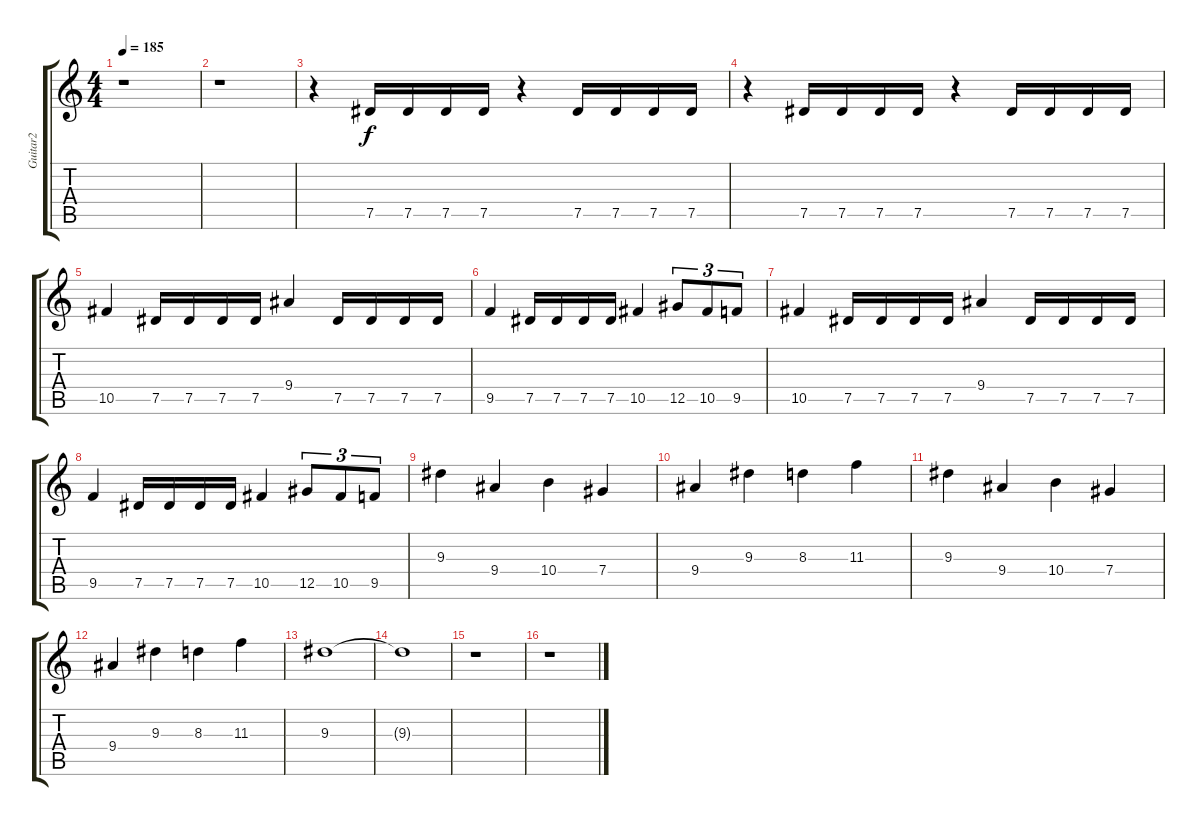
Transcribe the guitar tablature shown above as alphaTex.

\track ("Guitar2" "Guitar2") {instrument distortionguitar}
\staff {score tabs}
\tuning (Eb4 Bb3 Gb3 Db3 Ab2 Eb2) {hide}
\ts (4 4)
\tempo 185
\clef g2
\ks c
r.1{dy f instrument distortionguitar} |
r.1 |
r.4 7.5.16 7.5.16 7.5.16 7.5.16 r.4 7.5.16 7.5.16 7.5.16 7.5.16 |
r.4 7.5.16 7.5.16 7.5.16 7.5.16 r.4 7.5.16 7.5.16 7.5.16 7.5.16 |
10.5.4 7.5.16 7.5.16 7.5.16 7.5.16 9.4.4 7.5.16 7.5.16 7.5.16 7.5.16 |
9.5.4 7.5.16 7.5.16 7.5.16 7.5.16 10.5.4 12.5.8{tu (3 2)} 10.5.8{tu (3 2)} 9.5.8{tu (3 2)} |
10.5.4 7.5.16 7.5.16 7.5.16 7.5.16 9.4.4 7.5.16 7.5.16 7.5.16 7.5.16 |
9.5.4 7.5.16 7.5.16 7.5.16 7.5.16 10.5.4 12.5.8{tu (3 2)} 10.5.8{tu (3 2)} 9.5.8{tu (3 2)} |
9.3.4 9.4.4 10.4.4 7.4.4 |
9.4.4 9.3.4 8.3.4 11.3.4 |
9.3.4 9.4.4 10.4.4 7.4.4 |
9.4.4 9.3.4 8.3.4 11.3.4 |
9.3.1 |
9.3{t}.1 |
r.1 |
r.1
